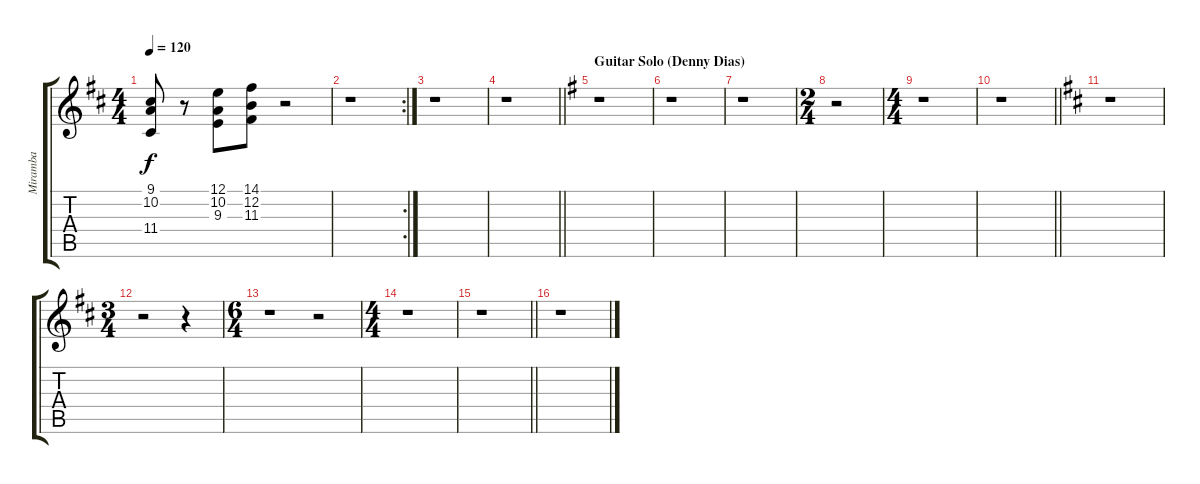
\track ("Miramba" "Miramba") {instrument marimba}
\staff {score tabs}
\tuning (E4 B3 G3 D3 A2 E2) {hide}
\ts (4 4)
\tempo 120
\clef g2
\ks d
(9.1 10.2 11.4).8{dy f} r.8 (12.1 10.2 9.3).8 (14.1 12.2 11.3).8 r.2 |
\rc 2
r.1 |
r.1 |
\barLineRight lightlight
r.1 |
\section ("" "Guitar Solo (Denny Dias)")
\ks g
r.1 |
r.1 |
r.1 |
\ts (2 4)
r.2 |
\ts (4 4)
r.1 |
\barLineRight lightlight
r.1 |
\ks d
r.1 |
\ts (3 4)
r.2 r.4 |
\ts (6 4)
r.1 r.2 |
\ts (4 4)
r.1 |
\barLineRight lightlight
r.1 |
r.1
